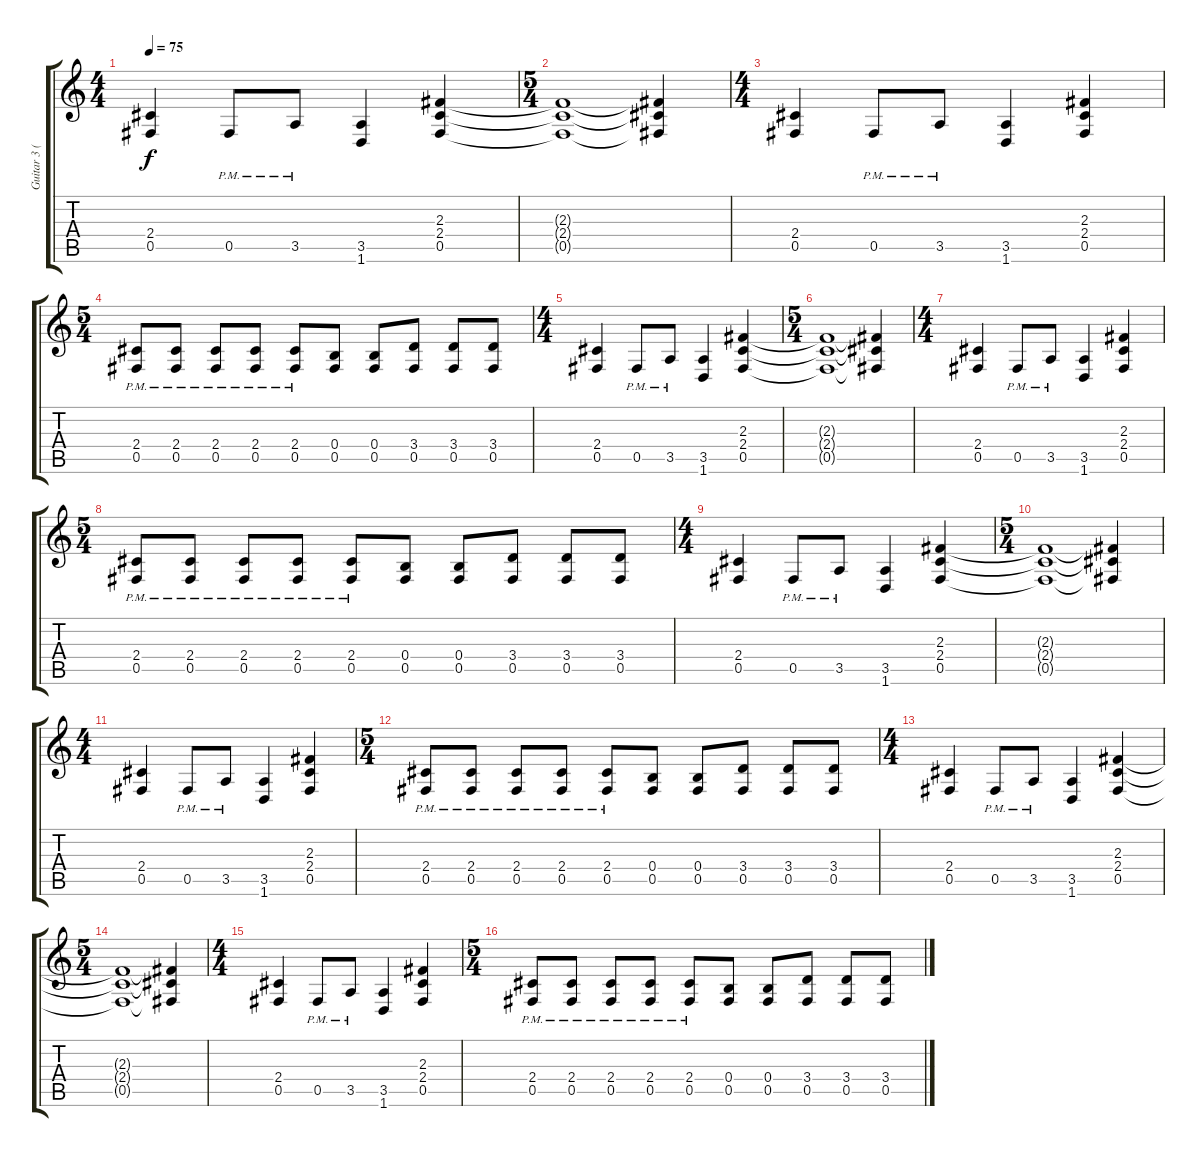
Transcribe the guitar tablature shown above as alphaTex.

\track ("Guitar 3 (Distortion)" "Guitar 3 (") {instrument distortionguitar}
\staff {score tabs}
\tuning (Db4 Ab3 E3 B2 Gb2 Db2) {hide}
\ts (4 4)
\tempo 75
\clef g2
\ks c
(2.4 0.5).4{dy f} 0.5{pm}.8 3.5{pm}.8 (3.5 1.6).4 (2.3 2.4 0.5).4 |
\ts (5 4)
(2.3{t} 2.4{t} 0.5{t}).1 (2.3{t} 2.4{t} 0.5{t}).4 |
\ts (4 4)
(2.4 0.5).4 0.5{pm}.8 3.5{pm}.8 (3.5 1.6).4 (2.3 2.4 0.5).4 |
\ts (5 4)
(2.4{pm} 0.5{pm}).8 (2.4{pm} 0.5{pm}).8 (2.4{pm} 0.5{pm}).8 (2.4{pm} 0.5{pm}).8 (2.4{pm} 0.5{pm}).8 (0.4 0.5).8 (0.4 0.5).8 (3.4 0.5).8 (3.4 0.5).8 (3.4 0.5).8 |
\ts (4 4)
(2.4 0.5).4 0.5{pm}.8 3.5{pm}.8 (3.5 1.6).4 (2.3 2.4 0.5).4 |
\ts (5 4)
(2.3{t} 2.4{t} 0.5{t}).1 (2.3{t} 2.4{t} 0.5{t}).4 |
\ts (4 4)
(2.4 0.5).4 0.5{pm}.8 3.5{pm}.8 (3.5 1.6).4 (2.3 2.4 0.5).4 |
\ts (5 4)
(2.4{pm} 0.5{pm}).8 (2.4{pm} 0.5{pm}).8 (2.4{pm} 0.5{pm}).8 (2.4{pm} 0.5{pm}).8 (2.4{pm} 0.5{pm}).8 (0.4 0.5).8 (0.4 0.5).8 (3.4 0.5).8 (3.4 0.5).8 (3.4 0.5).8 |
\ts (4 4)
(2.4 0.5).4 0.5{pm}.8 3.5{pm}.8 (3.5 1.6).4 (2.3 2.4 0.5).4 |
\ts (5 4)
(2.3{t} 2.4{t} 0.5{t}).1 (2.3{t} 2.4{t} 0.5{t}).4 |
\ts (4 4)
(2.4 0.5).4 0.5{pm}.8 3.5{pm}.8 (3.5 1.6).4 (2.3 2.4 0.5).4 |
\ts (5 4)
(2.4{pm} 0.5{pm}).8 (2.4{pm} 0.5{pm}).8 (2.4{pm} 0.5{pm}).8 (2.4{pm} 0.5{pm}).8 (2.4{pm} 0.5{pm}).8 (0.4 0.5).8 (0.4 0.5).8 (3.4 0.5).8 (3.4 0.5).8 (3.4 0.5).8 |
\ts (4 4)
(2.4 0.5).4 0.5{pm}.8 3.5{pm}.8 (3.5 1.6).4 (2.3 2.4 0.5).4 |
\ts (5 4)
(2.3{t} 2.4{t} 0.5{t}).1 (2.3{t} 2.4{t} 0.5{t}).4 |
\ts (4 4)
(2.4 0.5).4 0.5{pm}.8 3.5{pm}.8 (3.5 1.6).4 (2.3 2.4 0.5).4 |
\ts (5 4)
(2.4{pm} 0.5{pm}).8 (2.4{pm} 0.5{pm}).8 (2.4{pm} 0.5{pm}).8 (2.4{pm} 0.5{pm}).8 (2.4{pm} 0.5{pm}).8 (0.4 0.5).8 (0.4 0.5).8 (3.4 0.5).8 (3.4 0.5).8 (3.4 0.5).8
